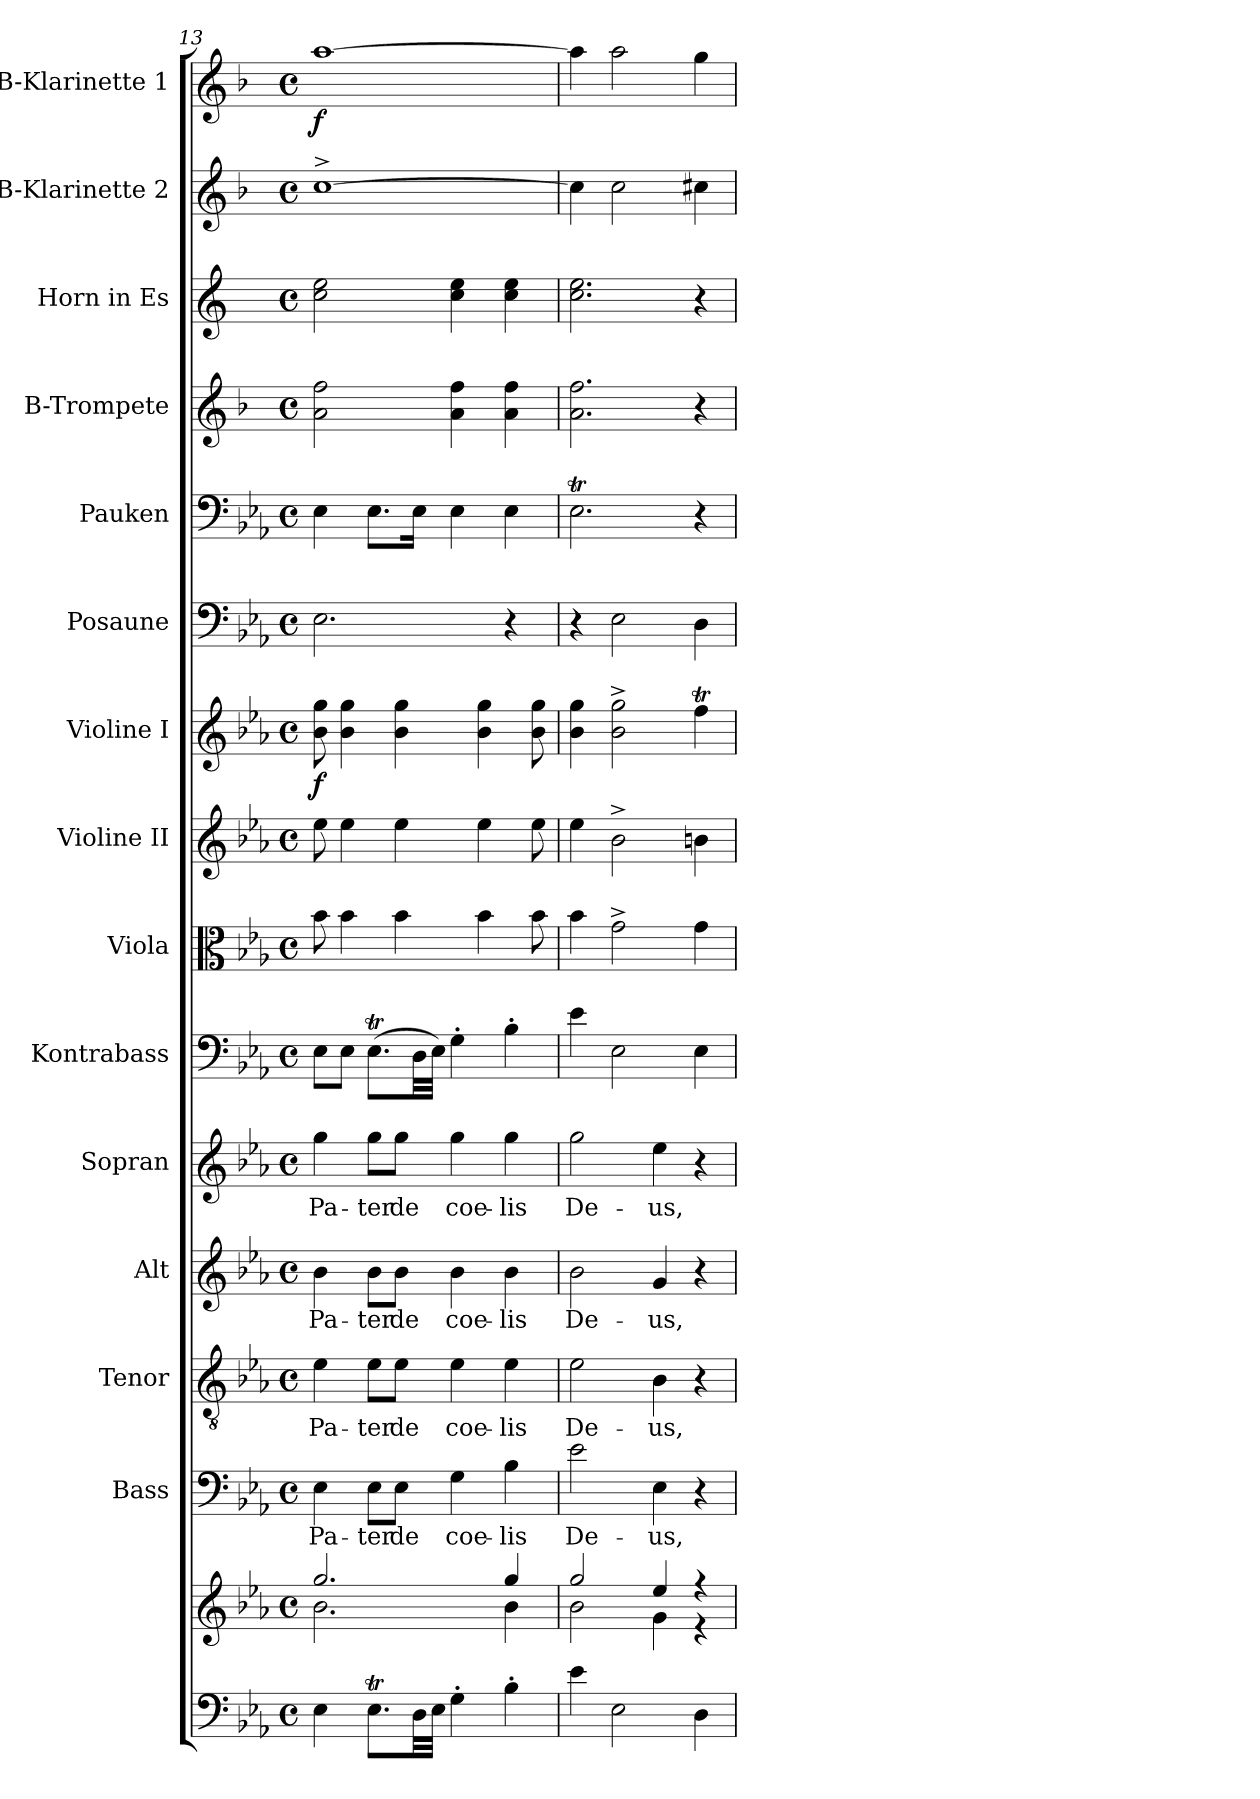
**kern	**kern	**kern	**text	**kern	**text	**kern	**text	**kern	**text	**kern	**kern	**kern	**kern	**dynam	**kern	**kern	**kern	**kern	**kern	**kern	**dynam
*part15	*part15	*part14	*part14	*part13	*part13	*part12	*part12	*part11	*part11	*part10	*part9	*part8	*part7	*part7	*part6	*part5	*part4	*part3	*part2	*part1	*part1
*staff16	*staff15	*staff14	*staff14	*staff13	*staff13	*staff12	*staff12	*staff11	*staff11	*staff10	*staff9	*staff8	*staff7	*staff7	*staff6	*staff5	*staff4	*staff3	*staff2	*staff1	*staff1
*	*	*I"Bass	*	*I"Tenor	*	*I"Alt	*	*I"Sopran	*	*I"Kontrabass	*I"Viola	*I"Violine II	*I"Violine I	*	*I"Posaune	*I"Pauken	*I"B-Trompete	*I"Horn in Es	*I"B-Klarinette 2	*I"B-Klarinette 1	*
*	*	*I'B.	*	*I'T.	*	*I'A.	*	*I'S.	*	*I'Kb.	*I'Vla.	*I'Vl. II	*I'Vl. I	*	*I'Pos.	*I'Pk.	*I'B Trp.	*	*I'B Kl. 2	*I'B Kl. 1	*
*clefF4	*clefG2	*clefF4	*	*clefGv2	*	*clefG2	*	*clefG2	*	*clefF4	*clefC3	*clefG2	*clefG2	*	*clefF4	*clefF4	*clefG2	*clefG2	*clefG2	*clefG2	*
*	*	*	*	*	*	*	*	*	*	*ITrd7c12	*	*	*	*	*	*	*ITrd1c2	*ITrd5c9	*ITrd1c2	*ITrd1c2	*
*k[b-e-a-]	*k[b-e-a-]	*k[b-e-a-]	*	*k[b-e-a-]	*	*k[b-e-a-]	*	*k[b-e-a-]	*	*k[b-e-a-]	*k[b-e-a-]	*k[b-e-a-]	*k[b-e-a-]	*	*k[b-e-a-]	*k[b-e-a-]	*k[b-e-a-]	*k[b-e-a-]	*k[b-e-a-]	*k[b-e-a-]	*
*E-:	*E-:	*E-:	*	*E-:	*	*E-:	*	*E-:	*	*E-:	*E-:	*E-:	*E-:	*	*E-:	*E-:	*E-:	*E-:	*E-:	*E-:	*
*M4/4	*M4/4	*M4/4	*	*M4/4	*	*M4/4	*	*M4/4	*	*M4/4	*M4/4	*M4/4	*M4/4	*	*M4/4	*M4/4	*M4/4	*M4/4	*M4/4	*M4/4	*
*met(c)	*met(c)	*met(c)	*	*met(c)	*	*met(c)	*	*met(c)	*	*met(c)	*met(c)	*met(c)	*met(c)	*	*met(c)	*met(c)	*met(c)	*met(c)	*met(c)	*met(c)	*
=13	=13	=13	=13	=13	=13	=13	=13	=13	=13	=13	=13	=13	=13	=13	=13	=13	=13	=13	=13	=13	=13
*	*^	*	*	*	*	*	*	*	*	*	*	*	*	*	*	*	*	*	*	*	*
!	!	!	!	!LO:LY:b	!	!LO:LY:b	!	!LO:LY:b	!	!LO:LY:b	!	!	!	!	!LO:DY:b	!	!	!	!	!	!	!LO:DY:b
4E-\	2.gg/	2.b-\	4E-\	Pa-	4e-\	Pa-	4b-\	Pa-	4gg\	Pa-	8EE-\L	8b-\	8ee-\	8b-\ 8gg\	f	2.E-\	4E-\	2g\ 2ee-\	2e-\ 2g\	[1b-^>	[1gg	f
.	.	.	.	.	.	.	.	.	.	.	8EE-\J	4b-\	4ee-\	4b-\ 4gg\	.	.	.	.	.	.	.	.
!	!	!	!	!LO:LY:b	!	!LO:LY:b	!	!LO:LY:b	!	!LO:LY:b	!	!	!	!	!	!	!	!	!	!	!	!
8.E-T\L	.	.	8E-\L	-ter	8e-\L	-ter	8b-\L	-ter	8gg\L	-ter	(>8.EE-T\L	.	.	.	.	.	8.E-\L	.	.	.	.	.
!	!	!	!	!LO:LY:b	!	!LO:LY:b	!	!LO:LY:b	!	!LO:LY:b	!	!	!	!	!	!	!	!	!	!	!	!
.	.	.	8E-\J	de	8e-\J	de	8b-\J	de	8gg\J	de	.	4b-\	4ee-\	4b-\ 4gg\	.	.	.	.	.	.	.	.
32D\LL	.	.	.	.	.	.	.	.	.	.	32DD\LL	.	.	.	.	.	16E-\Jk	.	.	.	.	.
32E-\JJJ	.	.	.	.	.	.	.	.	.	.	32EE-\JJJ)	.	.	.	.	.	.	.	.	.	.	.
!	!	!	!	!LO:LY:b	!	!LO:LY:b	!	!LO:LY:b	!	!LO:LY:b	!	!	!	!	!	!	!	!	!	!	!	!
4G'>\	.	.	4G\	coe-	4e-\	coe-	4b-\	coe-	4gg\	coe-	4GG'>\	.	.	.	.	.	4E-\	4g\ 4ee-\	4e-\ 4g\	.	.	.
.	.	.	.	.	.	.	.	.	.	.	.	4b-\	4ee-\	4b-\ 4gg\	.	.	.	.	.	.	.	.
!	!	!	!	!LO:LY:b	!	!LO:LY:b	!	!LO:LY:b	!	!LO:LY:b	!	!	!	!	!	!	!	!	!	!	!	!
4B-'>\	4gg/	4b-\	4B-\	-lis	4e-\	-lis	4b-\	-lis	4gg\	-lis	4BB-'>\	.	.	.	.	4r	4E-\	4g\ 4ee-\	4e-\ 4g\	.	.	.
.	.	.	.	.	.	.	.	.	.	.	.	8b-\	8ee-\	8b-\ 8gg\	.	.	.	.	.	.	.	.
=14	=14	=14	=14	=14	=14	=14	=14	=14	=14	=14	=14	=14	=14	=14	=14	=14	=14	=14	=14	=14	=14	=14
!	!	!	!	!LO:LY:b	!	!LO:LY:b	!	!LO:LY:b	!	!LO:LY:b	!	!	!	!	!	!	!	!	!	!	!	!
4e-\	2gg/	2b-\	2e-\	De-	2e-\	De-	2b-\	De-	2gg\	De-	4E-\	4b-\	4ee-\	4b-\ 4gg\	.	4r	2.E-T\	2.g\ 2.ee-\	2.e-\ 2.g\	4b-\]	4gg\]	.
2E-\	.	.	.	.	.	.	.	.	.	.	2EE-\	2g^>\	2b-^>\	2b-\^> 2gg\^>	.	2E-\	.	.	.	2b-\	2gg\	.
!	!	!	!	!LO:LY:b	!	!LO:LY:b	!	!LO:LY:b	!	!LO:LY:b	!	!	!	!	!	!	!	!	!	!	!	!
.	4ee-/	4g\	4E-\	-us,	4B-\	-us,	4g/	-us,	4ee-\	-us,	.	.	.	.	.	.	.	.	.	.	.	.
4D\	4r	4r	4r	.	4r	.	4r	.	4r	.	4EE-\	4g\	4bn\	4ffT\	.	4D\	4r	4r	4r	4bn\	4ff\	.
*	*v	*v	*	*	*	*	*	*	*	*	*	*	*	*	*	*	*	*	*	*	*	*
=	=	=	=	=	=	=	=	=	=	=	=	=	=	=	=	=	=	=	=	=	=
*-	*-	*-	*-	*-	*-	*-	*-	*-	*-	*-	*-	*-	*-	*-	*-	*-	*-	*-	*-	*-	*-
